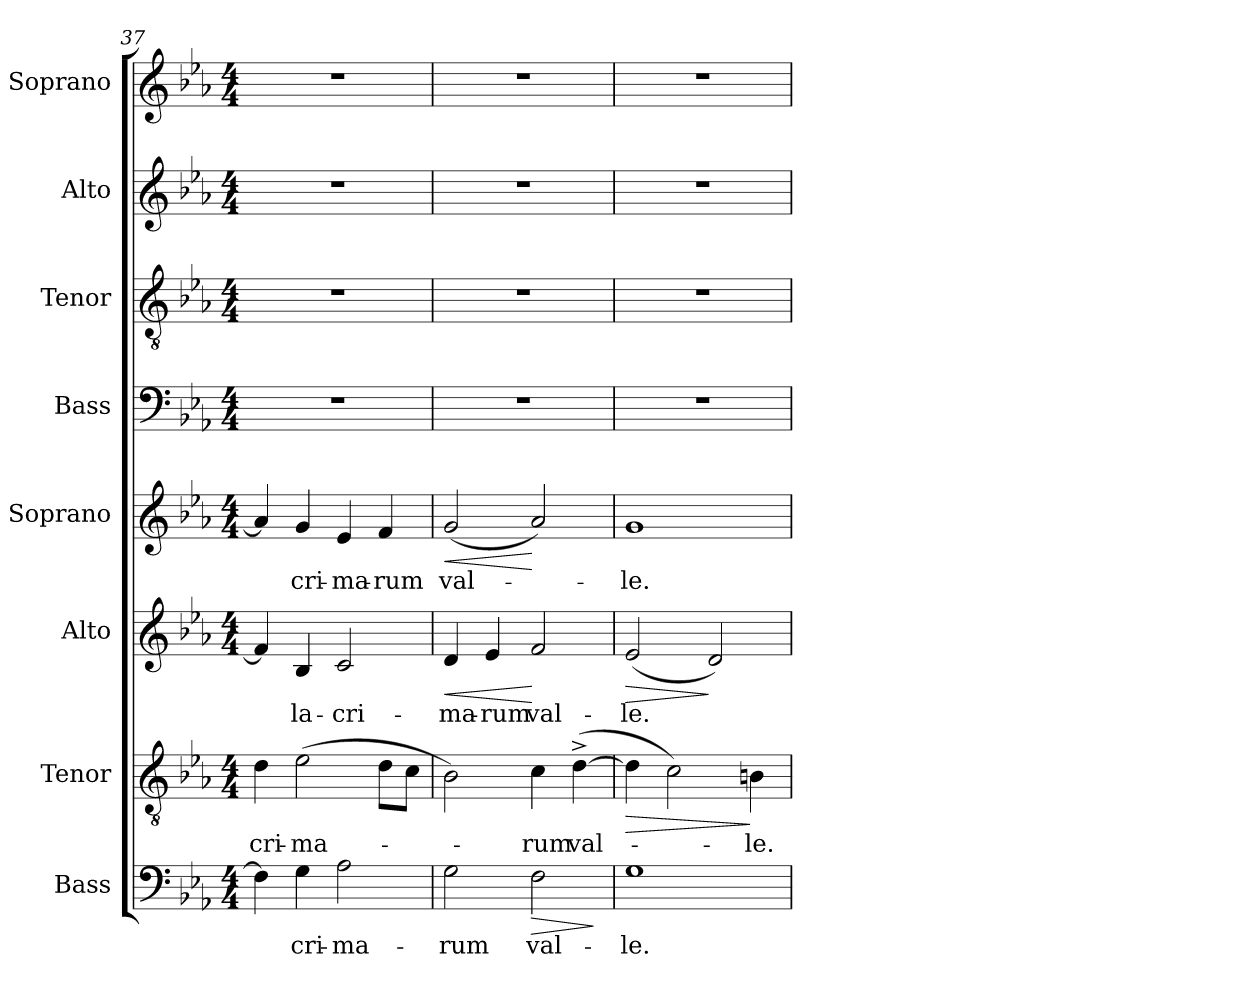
**kern	**text	**dynam	**kern	**text	**dynam	**kern	**text	**dynam	**kern	**text	**dynam	**kern	**kern	**kern	**kern
*part8	*part8	*part8	*part7	*part7	*part7	*part6	*part6	*part6	*part5	*part5	*part5	*part4	*part3	*part2	*part1
*staff8	*staff8	*staff8	*staff7	*staff7	*staff7	*staff6	*staff6	*staff6	*staff5	*staff5	*staff5	*staff4	*staff3	*staff2	*staff1
*I"Bass	*	*	*I"Tenor	*	*	*I"Alto	*	*	*I"Soprano	*	*	*I"Bass	*I"Tenor	*I"Alto	*I"Soprano
*I'B.	*	*	*I'T.	*	*	*I'A.	*	*	*I'S.	*	*	*I'B.	*I'T.	*I'A.	*I'S.
*clefF4	*	*	*clefGv2	*	*	*clefG2	*	*	*clefG2	*	*	*clefF4	*clefGv2	*clefG2	*clefG2
*	*	*	*ITrd7c12	*	*	*	*	*	*	*	*	*	*ITrd7c12	*	*
*k[b-e-a-]	*	*	*k[b-e-a-]	*	*	*k[b-e-a-]	*	*	*k[b-e-a-]	*	*	*k[b-e-a-]	*k[b-e-a-]	*k[b-e-a-]	*k[b-e-a-]
*E-:	*	*	*E-:	*	*	*E-:	*	*	*E-:	*	*	*E-:	*E-:	*E-:	*E-:
*M4/4	*	*	*M4/4	*	*	*M4/4	*	*	*M4/4	*	*	*M4/4	*M4/4	*M4/4	*M4/4
=37	=37	=37	=37	=37	=37	=37	=37	=37	=37	=37	=37	=37	=37	=37	=37
!	!	!	!	!LO:LY:b:color=#000000	!	!	!	!	!	!	!	!	!	!	!
4Fi\]	.	.	4Di\	cri-	.	4fi/]	.	.	4a-i/]	.	.	1r	1r	1r	1r
!	!LO:LY:b:color=#000000	!	!	!	!	!	!	!	!	!	!	!	!	!	!
!	!	!	!	!LO:LY:b:color=#000000	!	!	!	!	!	!	!	!	!	!	!
!	!	!	!	!	!	!	!LO:LY:b:color=#000000	!	!	!	!	!	!	!	!
!	!	!	!	!	!	!	!	!	!	!LO:LY:b:color=#000000	!	!	!	!	!
4Gi\	-cri-	.	(2E-i\	-ma-	.	4B-i/	la-	.	4gi/	-cri-	.	.	.	.	.
!	!LO:LY:b:color=#000000	!	!	!	!	!	!	!	!	!	!	!	!	!	!
!	!	!	!	!	!	!	!LO:LY:b:color=#000000	!	!	!	!	!	!	!	!
!	!	!	!	!	!	!	!	!	!	!LO:LY:b:color=#000000	!	!	!	!	!
2A-i\	-ma-	.	.	.	.	2ci/	-cri-	.	4e-i/	-ma-	.	.	.	.	.
!	!	!	!	!	!	!	!	!	!	!LO:LY:b:color=#000000	!	!	!	!	!
.	.	.	8Di\L	.	.	.	.	.	4fi/	-rum	.	.	.	.	.
.	.	.	8Ci\J	.	.	.	.	.	.	.	.	.	.	.	.
!!LO:LB:g=z
=38	=38	=38	=38	=38	=38	=38	=38	=38	=38	=38	=38	=38	=38	=38	=38
!	!LO:LY:b:color=#000000	!	!	!	!	!	!	!	!	!	!	!	!	!	!
!	!	!	!	!	!	!	!LO:LY:b:color=#000000	!LO:HP:b	!	!	!	!	!	!	!
!	!	!	!	!	!	!	!	!	!	!LO:LY:b:color=#000000	!LO:HP:b	!	!	!	!
!	!	!	!	!	!	!	!	!	!	!	!LO:HP:n=1:b	!	!	!	!
2Gi\	-rum	.	2BB-i\)	.	.	4di/	-ma-	<	(2gi/	val-	< >	1r	1r	1r	1r
!	!	!	!	!	!	!	!LO:LY:b:color=#000000	!	!	!	!	!	!	!	!
.	.	.	.	.	.	4e-i/	-rum	.	.	.	.	.	.	.	.
!	!LO:LY:b:color=#000000	!LO:HP:b	!	!	!	!	!	!	!	!	!	!	!	!	!
!	!	!	!	!LO:LY:b:color=#000000	!	!	!	!	!	!	!	!	!	!	!
!	!	!	!	!	!	!	!LO:LY:b:color=#000000	!	!	!	!	!	!	!	!
2Fi\	val-	>	4Ci\	-rum	.	2fi/	val-	[	2a-i/)	.	[	.	.	.	.
!	!	!	!	!LO:LY:b:color=#000000	!	!	!	!	!	!	!	!	!	!	!
.	.	.	([>4D^i\	val-	.	.	.	.	.	.	.	.	.	.	.
.	.	]	.	.	.	.	.	.	.	.	]	.	.	.	.
=39	=39	=39	=39	=39	=39	=39	=39	=39	=39	=39	=39	=39	=39	=39	=39
!	!LO:LY:b:color=#000000	!	!	!	!LO:HP:b	!	!	!	!	!	!	!	!	!	!
!	!	!	!	!	!	!	!LO:LY:b:color=#000000	!LO:HP:b	!	!	!	!	!	!	!
!	!	!	!	!	!	!	!	!	!	!LO:LY:b:color=#000000	!	!	!	!	!
1Gi	-le.	.	4Di\]	.	>	(2e-i/	-le.	>	1gi	-le.	.	1r	1r	1r	1r
.	.	.	2Ci\)	.	.	.	.	.	.	.	.	.	.	.	.
.	.	.	.	.	.	2di/)	.	]	.	.	.	.	.	.	.
!	!	!	!	!LO:LY:b:color=#000000	!	!	!	!	!	!	!	!	!	!	!
.	.	.	4BBni\	-le.	]	.	.	.	.	.	.	.	.	.	.
=	=	=	=	=	=	=	=	=	=	=	=	=	=	=	=
*-	*-	*-	*-	*-	*-	*-	*-	*-	*-	*-	*-	*-	*-	*-	*-
